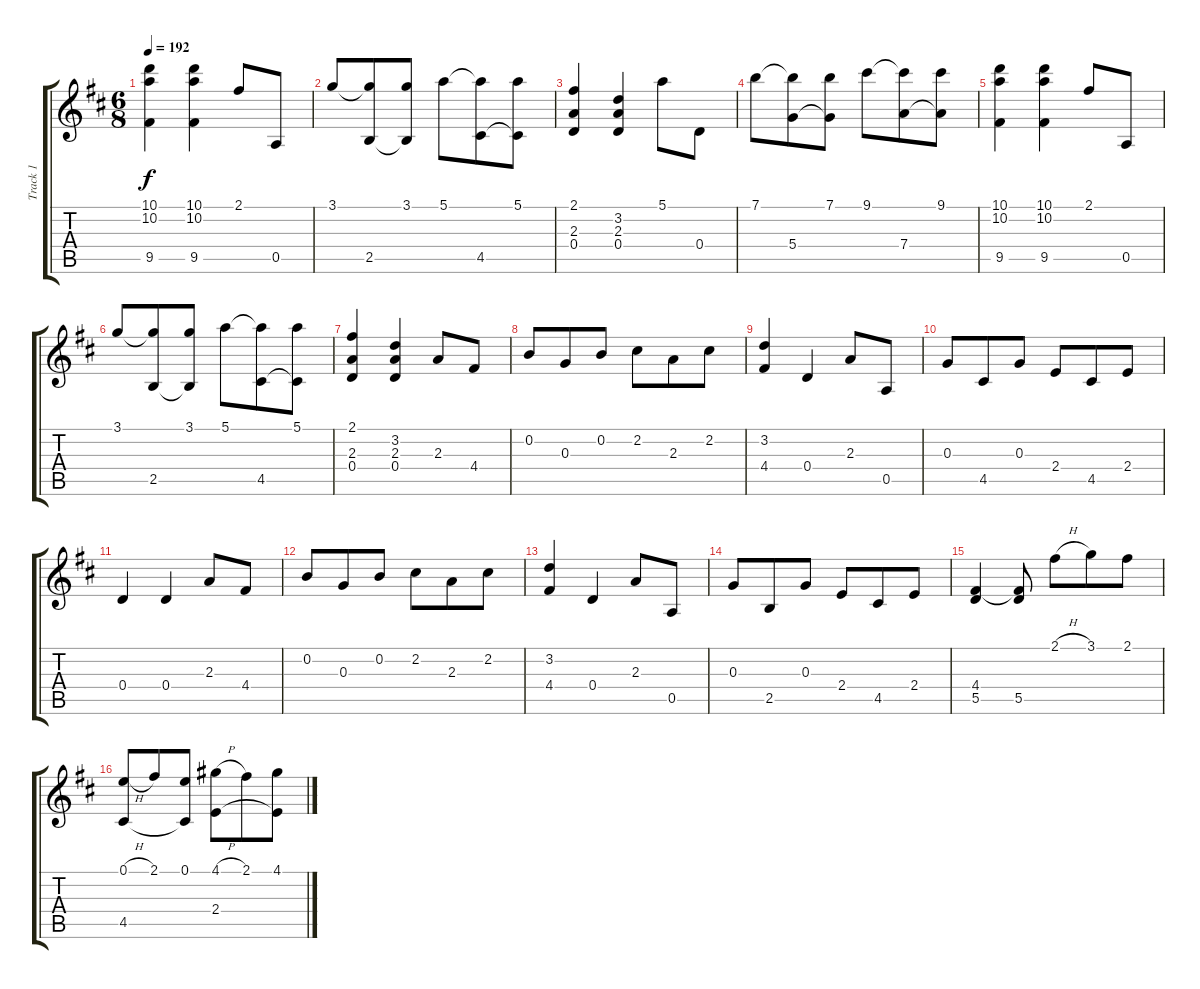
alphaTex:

\track ("Track 1" "Track 1") {instrument acousticguitarnylon}
\staff {score tabs}
\tuning (E4 B3 G3 D3 A2 E2) {hide}
\ts (6 8)
\tempo 192
\clef g2
\ks d
(10.1 10.2 9.5).4{dy f} (10.1 10.2 9.5).4 2.1.8 0.5.8 |
3.1.8 (3.1{t} 2.5).8 (3.1 2.5{t}).8 5.1.8 (5.1{t} 4.5).8 (5.1 4.5{t}).8 |
(2.1 2.3 0.4).4 (3.2 2.3 0.4).4 5.1.8 0.4.8 |
7.1.8 (7.1{t} 5.4).8 (7.1 5.4{t}).8 9.1.8 (9.1{t} 7.4).8 (9.1 7.4{t}).8 |
(10.1 10.2 9.5).4 (10.1 10.2 9.5).4 2.1.8 0.5.8 |
3.1.8 (3.1{t} 2.5).8 (3.1 2.5{t}).8 5.1.8 (5.1{t} 4.5).8 (5.1 4.5{t}).8 |
(2.1 2.3 0.4).4 (3.2 2.3 0.4).4 2.3.8 4.4.8 |
0.2.8 0.3.8 0.2.8 2.2.8 2.3.8 2.2.8 |
(3.2 4.4).4 0.4.4 2.3.8 0.5.8 |
0.3.8 4.5.8 0.3.8 2.4.8 4.5.8 2.4.8 |
0.4.4 0.4.4 2.3.8 4.4.8 |
0.2.8 0.3.8 0.2.8 2.2.8 2.3.8 2.2.8 |
(3.2 4.4).4 0.4.4 2.3.8 0.5.8 |
0.3.8 2.5.8 0.3.8 2.4.8 4.5.8 2.4.8 |
(4.4 5.5).4 (4.4{t} 5.5).8 2.1{h}.8 3.1.8 2.1.8 |
(0.1{h} 4.5).8 2.1.8 (0.1 4.5{t}).8 (4.1{h} 2.4).8 2.1.8 (4.1 2.4{t}).8
